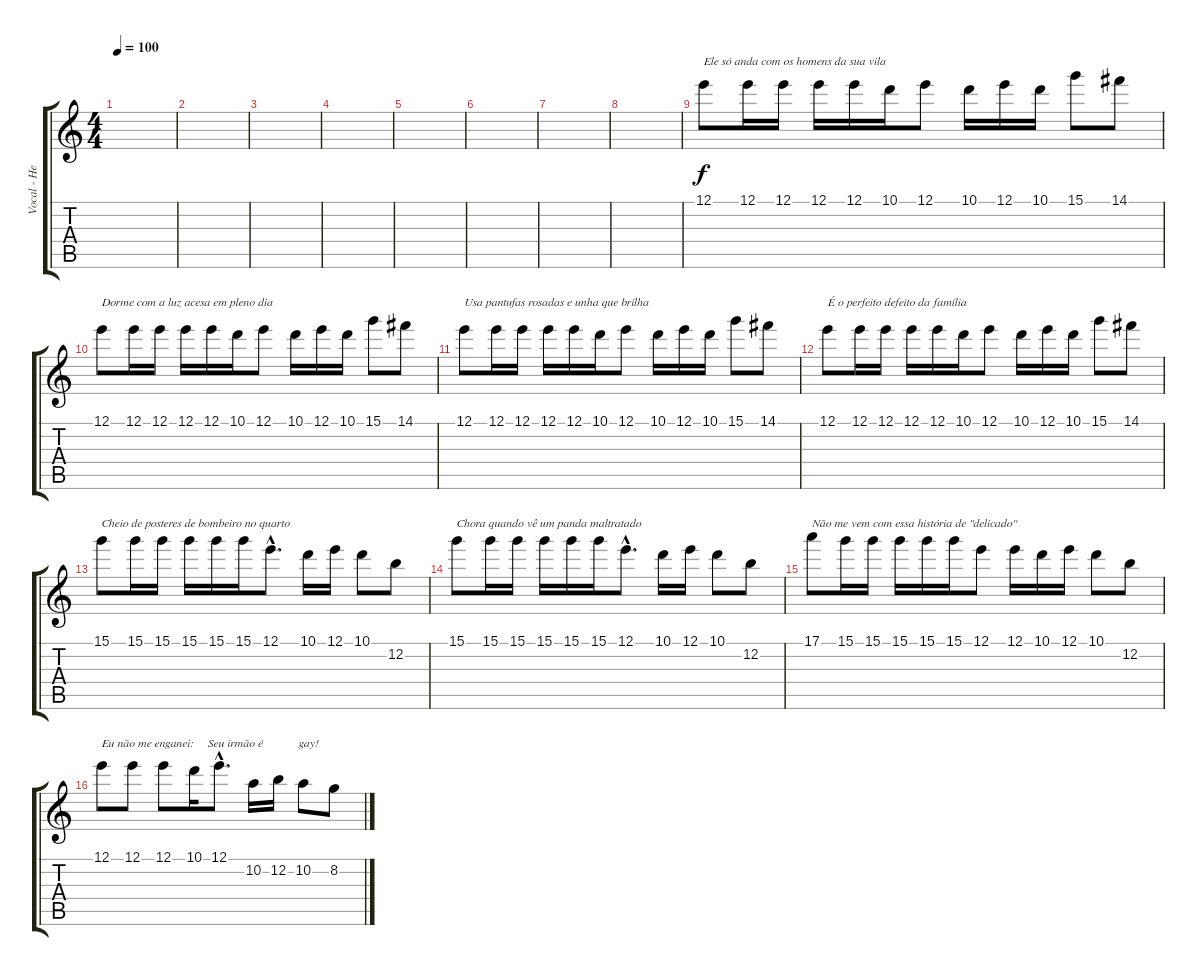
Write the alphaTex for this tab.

\track ("Vocal - Henrique S." "Vocal - He") {instrument lead2sawtooth}
\staff {score tabs}
\tuning (E5 B4 G4 D4 A3 E3) {hide}
\ts (4 4)
\tempo 100
\clef g2
\ks c
|
|
|
|
|
|
|
|
12.1.8{txt "Ele só anda com os homens da sua vila"} 12.1.16 12.1.16 12.1.16 12.1.16 10.1.16 12.1.8 10.1.16 12.1.16 10.1.16 15.1.8 14.1.8 |
12.1.8{txt "Dorme com a luz acesa em pleno dia"} 12.1.16 12.1.16 12.1.16 12.1.16 10.1.16 12.1.8 10.1.16 12.1.16 10.1.16 15.1.8 14.1.8 |
12.1.8{txt "Usa pantufas rosadas e unha que brilha"} 12.1.16 12.1.16 12.1.16 12.1.16 10.1.16 12.1.8 10.1.16 12.1.16 10.1.16 15.1.8 14.1.8 |
12.1.8{txt "É o perfeito defeito da família"} 12.1.16 12.1.16 12.1.16 12.1.16 10.1.16 12.1.8 10.1.16 12.1.16 10.1.16 15.1.8 14.1.8 |
15.1.8{txt "Cheio de posteres de bombeiro no quarto"} 15.1.16 15.1.16 15.1.16 15.1.16 15.1.16 12.1{hac}.8{d} 10.1.16 12.1.16 10.1.8 12.2.8 |
15.1.8{txt "Chora quando vê um panda maltratado"} 15.1.16 15.1.16 15.1.16 15.1.16 15.1.16 12.1{hac}.8{d} 10.1.16 12.1.16 10.1.8 12.2.8 |
17.1.8{txt "Não me vem com essa história de \"delicado\""} 15.1.16 15.1.16 15.1.16 15.1.16 15.1.16 12.1.8 12.1.16 10.1.16 12.1.16 10.1.8 12.2.8 |
12.1.8{txt "Eu não me enganei:     Seu irmão é            gay!"} 12.1.8 12.1.8 10.1.16 12.1{hac}.8{d} 10.2.16 12.2.16 10.2.8 8.2.8
